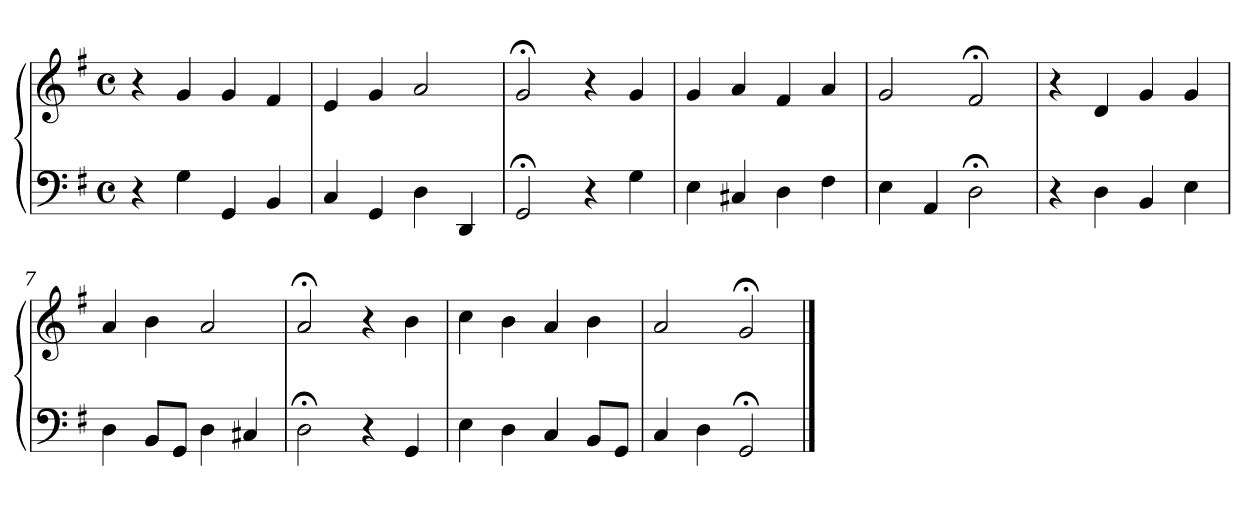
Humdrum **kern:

**kern	**kern
*part1	*part1
*staff2	*staff1
*clefF4	*clefG2
*k[f#]	*k[f#]
*M4/4	*M4/4
*met(c)	*met(c)
=1	=1
4r	4r
4G	4g
4GG	4g
4BB	4f#
=2	=2
4C	4e
4GG	4g
4D	2a
4DD	.
=3	=3
2GG;<	2g;<
4r	4r
4G	4g
=4	=4
4E	4g
4C#X	4a
4D	4f#
4F#	4a
=5	=5
4E	2g
4AA	.
2D;<	2f#;<
=6	=6
4r	4r
4D	4d
4BB	4g
4E	4g
=7	=7
4D	4a
8BBL	4b
8GGJ	.
4D	2a
4C#X	.
!!LO:LB:g=z
=8	=8
2D;<	2a;<
4r	4r
4GG	4b
=9	=9
4E	4cc
4D	4b
4C	4a
8BBL	4b
8GGJ	.
=10	=10
4C	2a
4D	.
2GG;<	2g;<
==	==
*-	*-
